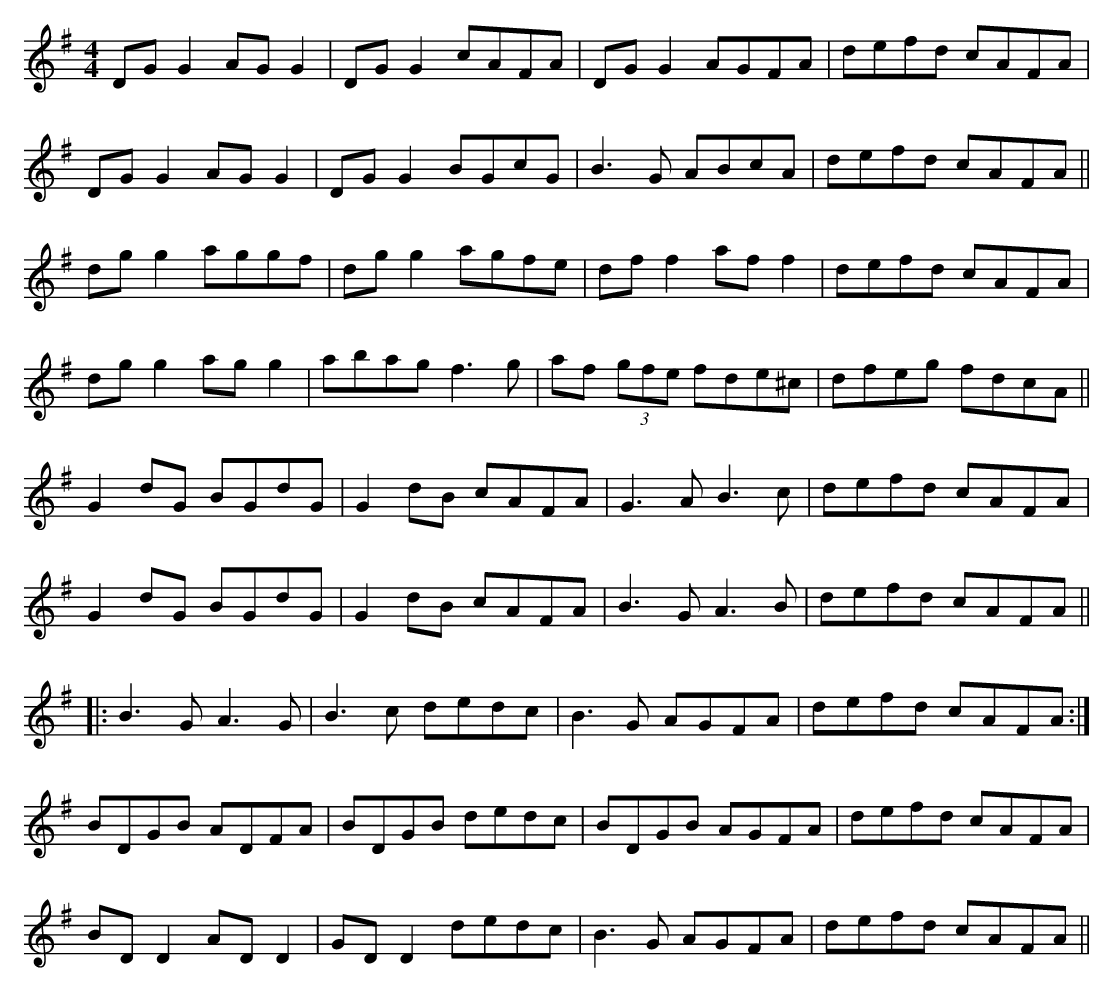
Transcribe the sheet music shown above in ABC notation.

X:1
M:4/4
K:G
DG G2 AG G2|DG G2 cAFA|DG G2 AGFA|defd cAFA|
DG G2 AG G2|DG G2 BGcG|B3G ABcA|defd cAFA||
dg g2 aggf|dg g2 agfe|df f2 af f2|defd cAFA|
dg g2 ag g2|abag f3g|af (3gfe fde^c|dfeg fdcA||
G2dG BGdG|G2dB cAFA|G3A B3c|defd cAFA|
G2dG BGdG|G2dB cAFA|B3G A3B|defd cAFA||
|:B3G A3G|B3c dedc|B3G AGFA|defd cAFA:|
BDGB ADFA|BDGB dedc|BDGB AGFA|defd cAFA|
BD D2 AD D2|GD D2 dedc|B3G AGFA|defd cAFA||
